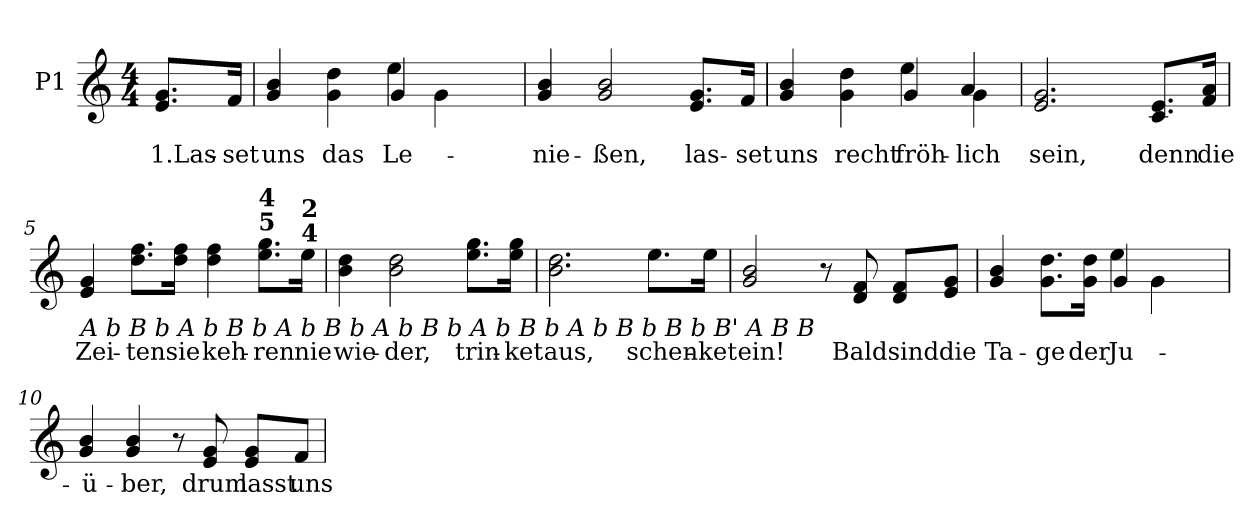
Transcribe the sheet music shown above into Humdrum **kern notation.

**kern	**text
*part1	*part1
*staff1	*staff1
*I"P1	*
!!LO:PB:g=z
*	*
*k[]	*
*C:	*
*M4/4	*
=	=
!	!LO:LY:b:color=#000000
8.ei/ 8.giL	1.Las-
!	!LO:LY:b:color=#000000
16fi/Jk	-set
=1	=1
!LO:TX:b:i:t=B  b  A  b   B b   A  b           B  b  A b  B b   A  b           B  b  A  b B  b   A  b    A b B b A b B  b	!
!	!LO:LY:b:color=#000000
*^	*
4gi/ 4bi	2ryy	uns
!	!	!LO:LY:b:color=#000000
4gi\ 4ddi	.	das
!	!	!LO:LY:b:color=#000000
4eei\	4gi/	Le-
!	!	!LO:LY:b:color=#000000
8.gi\Lyy	4gi\	-ben
!	!	!LO:LY:b:color=#000000
16ei\ 16giJk	.	ge-
*v	*v	*
=2	=2
!	!LO:LY:b:color=#000000
4gi/ 4bi	-nie-
!	!LO:LY:b:color=#000000
2gi/ 2bi	-ßen,
!	!LO:LY:b:color=#000000
8.ei/ 8.giL	las-
!	!LO:LY:b:color=#000000
16fi/Jk	-set
=3	=3
!	!LO:LY:b:color=#000000
*^	*
4gi/ 4bi	2ryy	uns
!	!	!LO:LY:b:color=#000000
4gi\ 4ddi	.	recht
!	!	!LO:LY:b:color=#000000
4eei\	4gi/	fröh-
!	!	!LO:LY:b:color=#000000
4ai/	4gi\	-lich
*v	*v	*
=4	=4
*^	*
!	!	!LO:LY:b:color=#000000
*v	*v	*
2.ei/ 2.gi	sein,
!	!LO:LY:b:color=#000000
8.ci/ 8.eiL	denn
!	!LO:LY:b:color=#000000
16fi/ 16aiJk	die
!!LO:LB:g=z
=5	=5
!LO:TX:b:i:t=A  b   B b        A   b   B b          A   b   B b  A b   B  b         A b B b A b  B  b         B b B' A   B              B	!
!	!LO:LY:b:color=#000000
4ei/ 4gi	Zei-
!	!LO:LY:b:color=#000000
8.ddi\ 8.ffiL	-ten
!	!LO:LY:b:color=#000000
16ddi\ 16ffiJk	sie
!	!LO:LY:b:color=#000000
4ddi\ 4ffi	keh-
!LO:TX:a:B:t=5	!
!LO:TX:B:t=4	!
!	!LO:LY:b:color=#000000
8.eei\ 8.ggiL	-ren
!LO:TX:a:B:t=4	!
!LO:TX:B:t=2	!
!	!LO:LY:b:color=#000000
16eei\Jk	nie
=6	=6
!	!LO:LY:b:color=#000000
4bi\ 4ddi	wie-
!	!LO:LY:b:color=#000000
2bi\ 2ddi	-der,
!	!LO:LY:b:color=#000000
8.eei\ 8.ggiL	trin-
!	!LO:LY:b:color=#000000
16eei\ 16ggiJk	-ket
=7	=7
!	!LO:LY:b:color=#000000
2.bi\ 2.ddi	aus,
!	!LO:LY:b:color=#000000
8.eei\L	schen-
!	!LO:LY:b:color=#000000
16eei\Jk	-ket
=8	=8
!	!LO:LY:b:color=#000000
2gi/ 2bi	ein!
8r	.
!	!LO:LY:b:color=#000000
8di/ 8fi	Bald
!	!LO:LY:b:color=#000000
8di/ 8fiL	sind
!	!LO:LY:b:color=#000000
8ei/ 8giJ	die
!!LO:LB:g=z
=9	=9
!LO:TX:b:i:t=B   b  A  b     B   b   A   b            B   b  A  b   B     b      A      b      B  b  A  b  B   b  A   b    C c C' B C	!
!	!LO:LY:b:color=#000000
*^	*
4gi/ 4bi	2ryy	Ta-
!	!	!LO:LY:b:color=#000000
8.gi\ 8.ddiL	.	-ge
!	!	!LO:LY:b:color=#000000
16gi\ 16ddiJk	.	der
!	!	!LO:LY:b:color=#000000
4gi/	4eei\	Ju-
!	!	!LO:LY:b:color=#000000
8.gi\Lyy	4gi\	-gend
!	!	!LO:LY:b:color=#000000
16ei\ 16giJk	.	vor-
*v	*v	*
=10	=10
!	!LO:LY:b:color=#000000
4gi/ 4bi	-ü-
!	!LO:LY:b:color=#000000
4gi/ 4bi	-ber,
8r	.
!	!LO:LY:b:color=#000000
8ei/ 8gi	drum
!	!LO:LY:b:color=#000000
8ei/ 8giL	lasst
!	!LO:LY:b:color=#000000
8fi/J	uns
=	=
*-	*-
